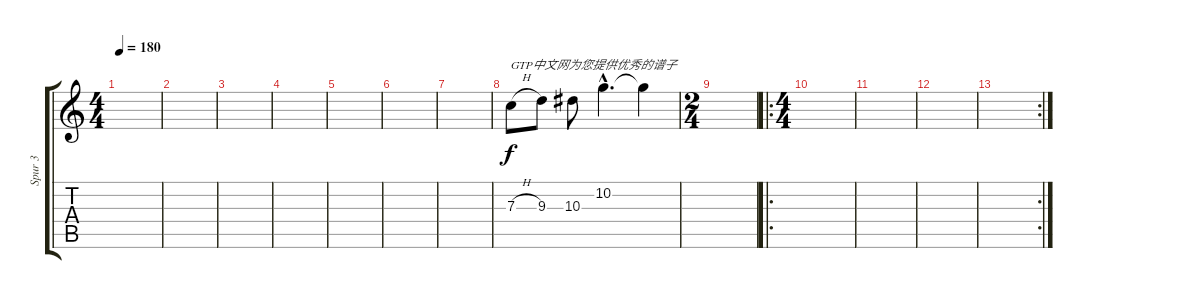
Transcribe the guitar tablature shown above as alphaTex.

\track ("Spur 3" "Spur 3") {instrument distortionguitar}
\staff {score tabs}
\tuning (D4 A3 F3 C3 G2 D2) {hide}
\ts (4 4)
\tempo 180
\tempo 130
\tempo 180
\clef g2
\ks c
|
|
|
|
|
|
|
7.3{h}.8{txt "GTP中文网为您提供优秀的谱子"} 9.3.8 10.3.8 10.2{hac}.4{d} 10.2{t}.4 |
\ts (2 4)
|
\ro
\ts (4 4)
|
|
|
\rc 2
